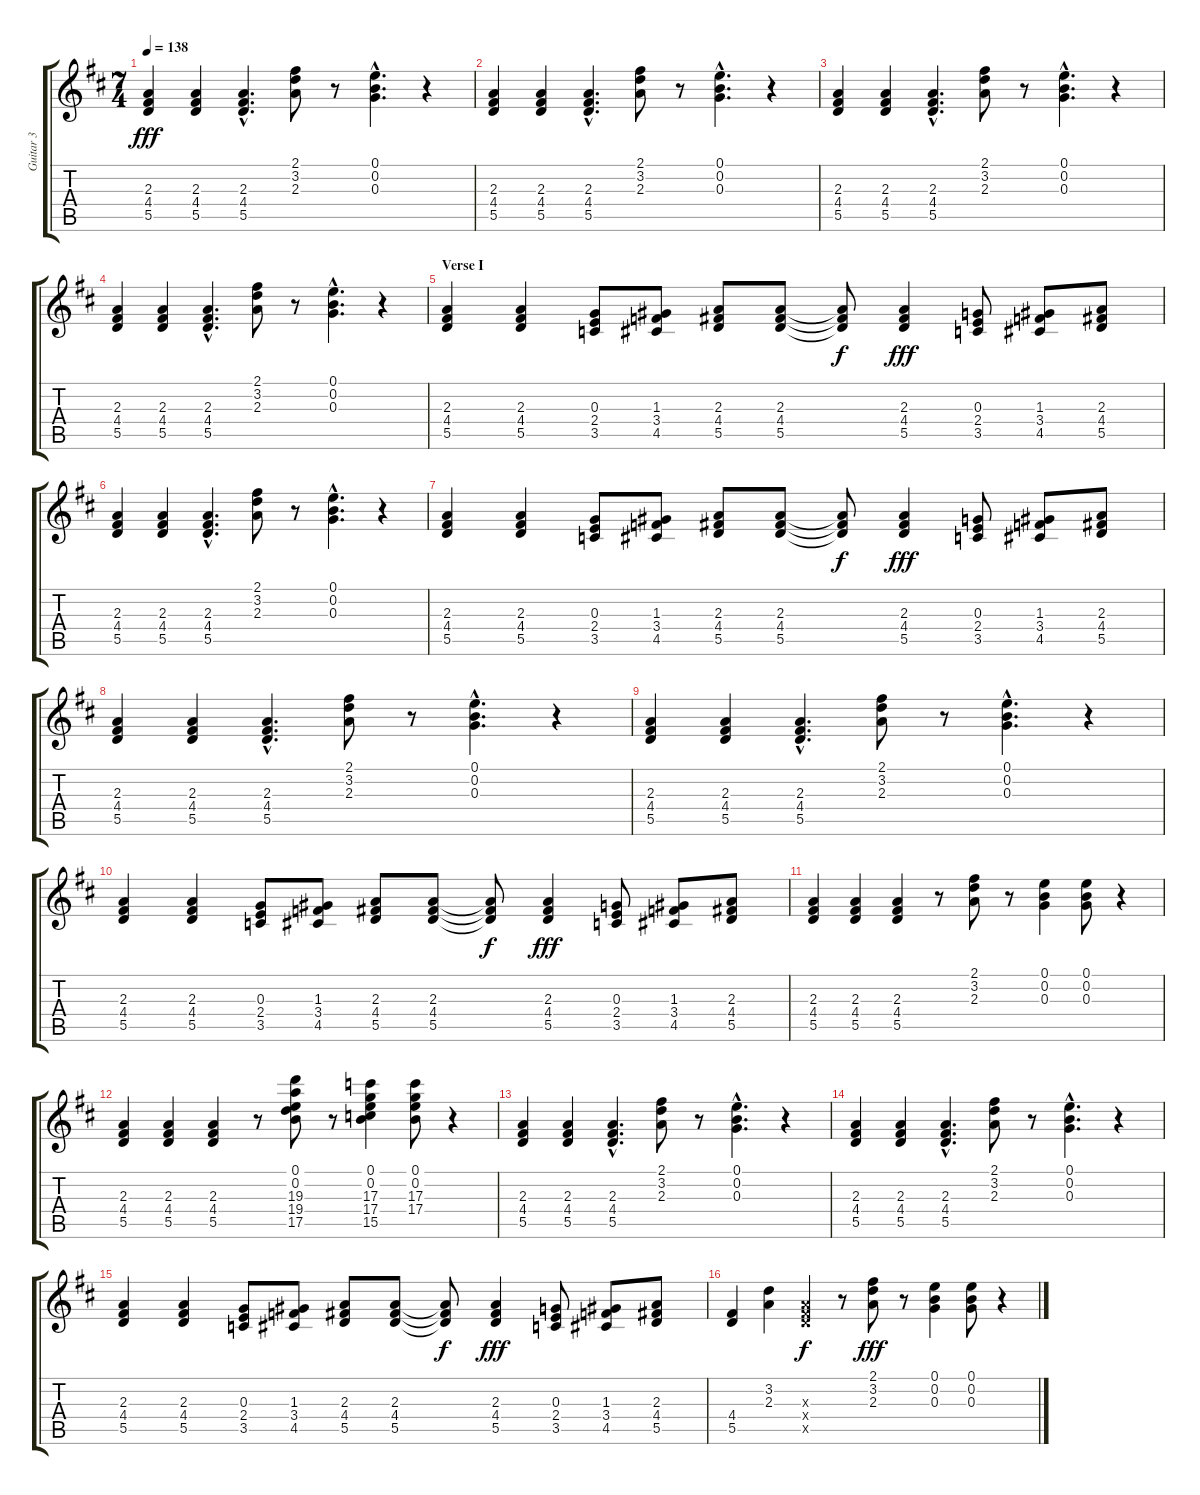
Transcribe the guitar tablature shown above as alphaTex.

\track ("Guitar 3" "Guitar 3") {instrument electricguitarclean}
\staff {score tabs}
\tuning (E4 B3 G3 D3 A2 E2) {hide}
\ts (7 4)
\tempo 138
\clef g2
\ks d
(2.3 4.4 5.5).4{dy fff instrument electricguitarclean} (2.3 4.4 5.5).4 (2.3{hac} 4.4{hac} 5.5{hac}).4{d} (2.1 3.2 2.3).8 r.8 (0.1{hac} 0.2{hac} 0.3{hac}).4{d} r.4 |
(2.3 4.4 5.5).4 (2.3 4.4 5.5).4 (2.3{hac} 4.4{hac} 5.5{hac}).4{d} (2.1 3.2 2.3).8 r.8 (0.1{hac} 0.2{hac} 0.3{hac}).4{d} r.4 |
(2.3 4.4 5.5).4 (2.3 4.4 5.5).4 (2.3{hac} 4.4{hac} 5.5{hac}).4{d} (2.1 3.2 2.3).8 r.8 (0.1{hac} 0.2{hac} 0.3{hac}).4{d} r.4 |
(2.3 4.4 5.5).4 (2.3 4.4 5.5).4 (2.3{hac} 4.4{hac} 5.5{hac}).4{d} (2.1 3.2 2.3).8 r.8 (0.1{hac} 0.2{hac} 0.3{hac}).4{d} r.4 |
\section ("" "Verse I")
(2.3 4.4 5.5).4 (2.3 4.4 5.5).4 (0.3 2.4 3.5).8 (1.3 3.4 4.5).8 (2.3 4.4 5.5).8 (2.3 4.4 5.5).8 (2.3{t} 4.4{t} 5.5{t}).8{dy f} (2.3 4.4 5.5).4{dy fff} (0.3 2.4 3.5).8 (1.3 3.4 4.5).8 (2.3 4.4 5.5).8 |
(2.3 4.4 5.5).4 (2.3 4.4 5.5).4 (2.3{hac} 4.4{hac} 5.5{hac}).4{d} (2.1 3.2 2.3).8 r.8 (0.1{hac} 0.2{hac} 0.3{hac}).4{d} r.4 |
(2.3 4.4 5.5).4 (2.3 4.4 5.5).4 (0.3 2.4 3.5).8 (1.3 3.4 4.5).8 (2.3 4.4 5.5).8 (2.3 4.4 5.5).8 (2.3{t} 4.4{t} 5.5{t}).8{dy f} (2.3 4.4 5.5).4{dy fff} (0.3 2.4 3.5).8 (1.3 3.4 4.5).8 (2.3 4.4 5.5).8 |
(2.3 4.4 5.5).4 (2.3 4.4 5.5).4 (2.3{hac} 4.4{hac} 5.5{hac}).4{d} (2.1 3.2 2.3).8 r.8 (0.1{hac} 0.2{hac} 0.3{hac}).4{d} r.4 |
(2.3 4.4 5.5).4 (2.3 4.4 5.5).4 (2.3{hac} 4.4{hac} 5.5{hac}).4{d} (2.1 3.2 2.3).8 r.8 (0.1{hac} 0.2{hac} 0.3{hac}).4{d} r.4 |
(2.3 4.4 5.5).4 (2.3 4.4 5.5).4 (0.3 2.4 3.5).8 (1.3 3.4 4.5).8 (2.3 4.4 5.5).8 (2.3 4.4 5.5).8 (2.3{t} 4.4{t} 5.5{t}).8{dy f} (2.3 4.4 5.5).4{dy fff} (0.3 2.4 3.5).8 (1.3 3.4 4.5).8 (2.3 4.4 5.5).8 |
(2.3 4.4 5.5).4 (2.3 4.4 5.5).4 (2.3 4.4 5.5).4 r.8 (2.1 3.2 2.3).8 r.8 (0.1 0.2 0.3).4 (0.1 0.2 0.3).8 r.4 |
(2.3 4.4 5.5).4 (2.3 4.4 5.5).4 (2.3 4.4 5.5).4 r.8 (0.1 0.2 19.3 19.4 17.5).8 r.8 (0.1 0.2 17.3 17.4 15.5).4 (0.1 0.2 17.3 17.4).8 r.4 |
(2.3 4.4 5.5).4 (2.3 4.4 5.5).4 (2.3{hac} 4.4{hac} 5.5{hac}).4{d} (2.1 3.2 2.3).8 r.8 (0.1{hac} 0.2{hac} 0.3{hac}).4{d} r.4 |
(2.3 4.4 5.5).4 (2.3 4.4 5.5).4 (2.3{hac} 4.4{hac} 5.5{hac}).4{d} (2.1 3.2 2.3).8 r.8 (0.1{hac} 0.2{hac} 0.3{hac}).4{d} r.4 |
(2.3 4.4 5.5).4 (2.3 4.4 5.5).4 (0.3 2.4 3.5).8 (1.3 3.4 4.5).8 (2.3 4.4 5.5).8 (2.3 4.4 5.5).8 (2.3{t} 4.4{t} 5.5{t}).8{dy f} (2.3 4.4 5.5).4{dy fff} (0.3 2.4 3.5).8 (1.3 3.4 4.5).8 (2.3 4.4 5.5).8 |
(4.4 5.5).4 (3.2 2.3).4 (2.3{x} 4.4{x} 5.5{x}).4{dy f} r.8 (2.1 3.2 2.3).8{dy fff} r.8 (0.1 0.2 0.3).4 (0.1 0.2 0.3).8 r.4
